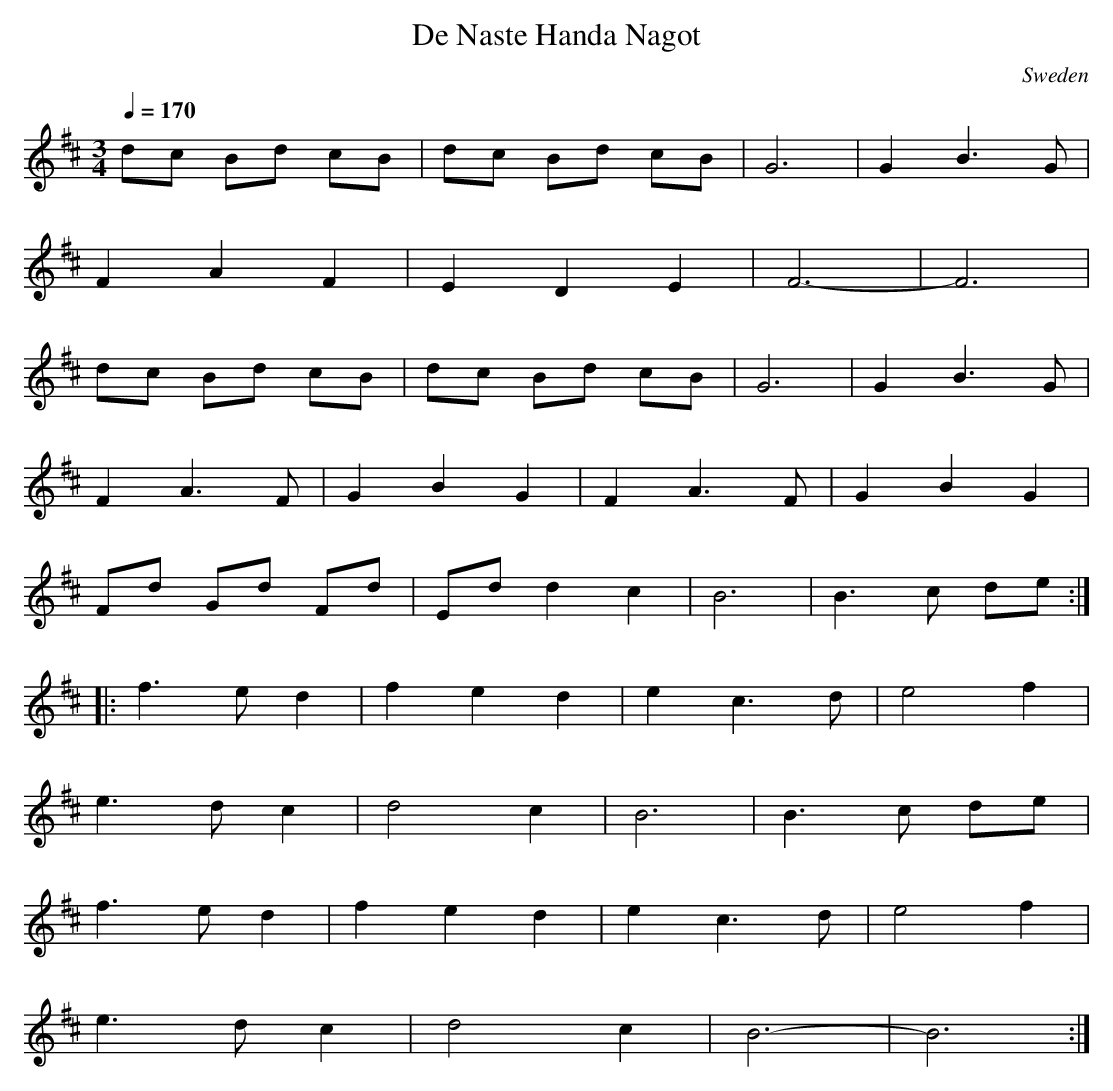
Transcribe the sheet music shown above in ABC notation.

X:1
T:De Naste Handa Nagot
L:1/8
M:3/4
Q:1/4=170
O:Sweden
K:D major
dc Bd cB|dc Bd cB|G6|G2B3G|
F2A2F2|E2D2E2|F6-|F6|
dc Bd cB|dc Bd cB|G6|G2B3G|
F2A3F|G2B2G2|F2A3F|G2B2G2|
Fd Gd Fd|Ed d2c2|B6|B3c de:|
|:f3e d2|f2e2d2|e2c3d|e4f2|
e3d c2|d4c2|B6|B3c de|
f3e d2|f2e2d2|e2c3d|e4f2|
e3d c2|d4c2|B6-|B6:|
